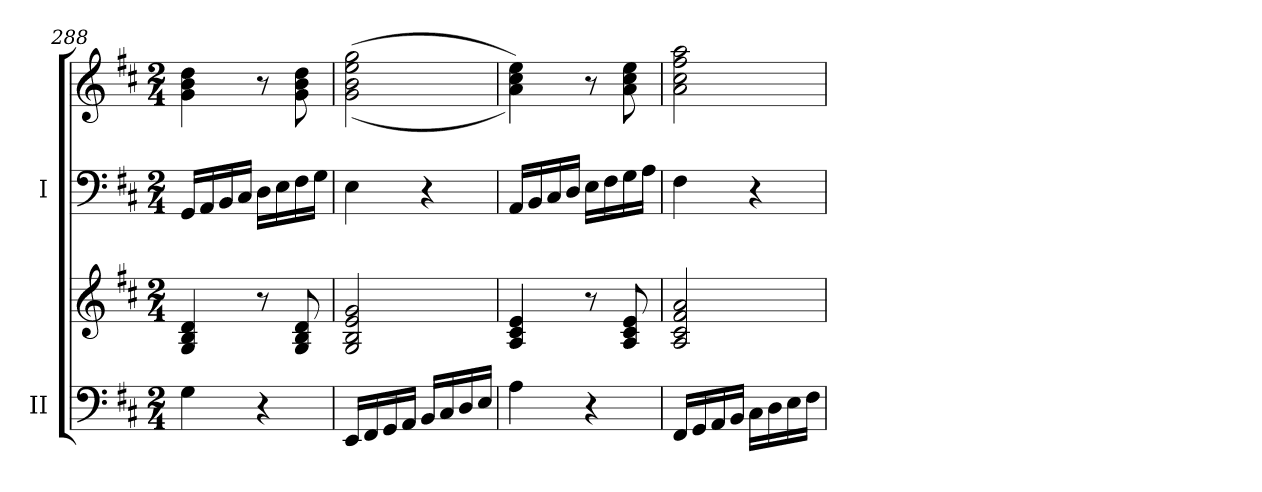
**kern	**kern	**kern	**kern
*part2	*part2	*part1	*part1
*staff4	*staff3	*staff2	*staff1
*I"II	*	*I"I	*
*I'II	*	*I'I	*
*clefF4	*clefG2	*clefF4	*clefG2
*k[f#c#]	*k[f#c#]	*k[f#c#]	*k[f#c#]
*M2/4	*M2/4	*M2/4	*M2/4
=288	=288	=288	=288
4G\	4G/ 4B/ 4d/	16GG/LL	4g\ 4b\ 4dd\
.	.	16AA/	.
.	.	16BB/	.
.	.	16C#/JJ	.
4r	8r	16D\LL	8r
.	.	16E\	.
.	8G/ 8B/ 8d/	16F#\	8g\ 8b\ 8dd\
.	.	16G\JJ	.
=289	=289	=289	=289
16EE/LL	2G/ 2B/ 2e/ 2g/	4E\	(>(<2g\ 2b\ 2ee\ 2gg\
16FF#/	.	.	.
16GG/	.	.	.
16AA/JJ	.	.	.
16BB/LL	.	4r	.
16C#/	.	.	.
16D/	.	.	.
16E/JJ	.	.	.
=290	=290	=290	=290
4A\	4A/ 4c#/ 4e/	16AA/LL	4a\ 4cc#\ 4ee\))
.	.	16BB/	.
.	.	16C#/	.
.	.	16D/JJ	.
4r	8r	16E\LL	8r
.	.	16F#\	.
.	8A/ 8c#/ 8e/	16G\	8a\ 8cc#\ 8ee\
.	.	16A\JJ	.
=291	=291	=291	=291
16FF#/LL	2A/ 2c#/ 2f#/ 2a/	4F#\	2a\ 2cc#\ 2ff#\ 2aa\
16GG/	.	.	.
16AA/	.	.	.
16BB/JJ	.	.	.
16C#\LL	.	4r	.
16D\	.	.	.
16E\	.	.	.
16F#\JJ	.	.	.
=	=	=	=
*-	*-	*-	*-
